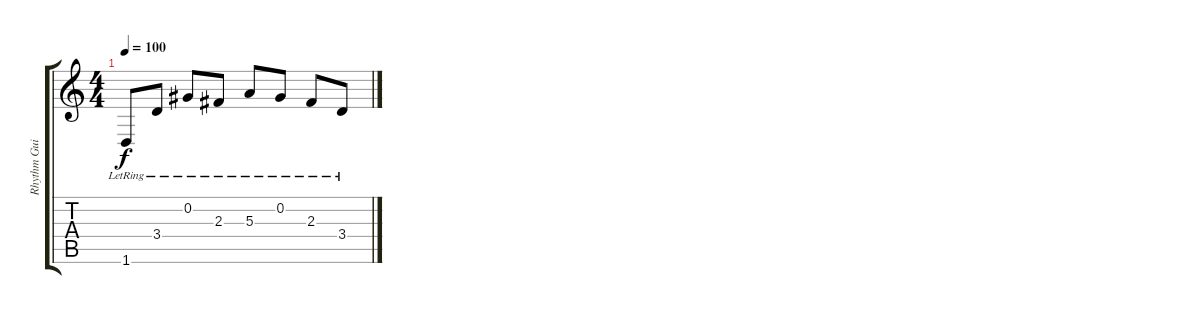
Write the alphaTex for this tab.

\track ("Rhythm Guitar 2" "Rhythm Gui") {instrument acousticguitarnylon}
\staff {score tabs}
\tuning (Db4 Ab3 E3 B2 Gb2 Db2) {hide}
\ts (4 4)
\tempo 100
\clef g2
\ks c
1.6{lr}.8{dy f} 3.4{lr}.8 0.2{lr}.8 2.3{lr}.8 5.3{lr}.8 0.2{lr}.8 2.3{lr}.8 3.4{lr}.8
